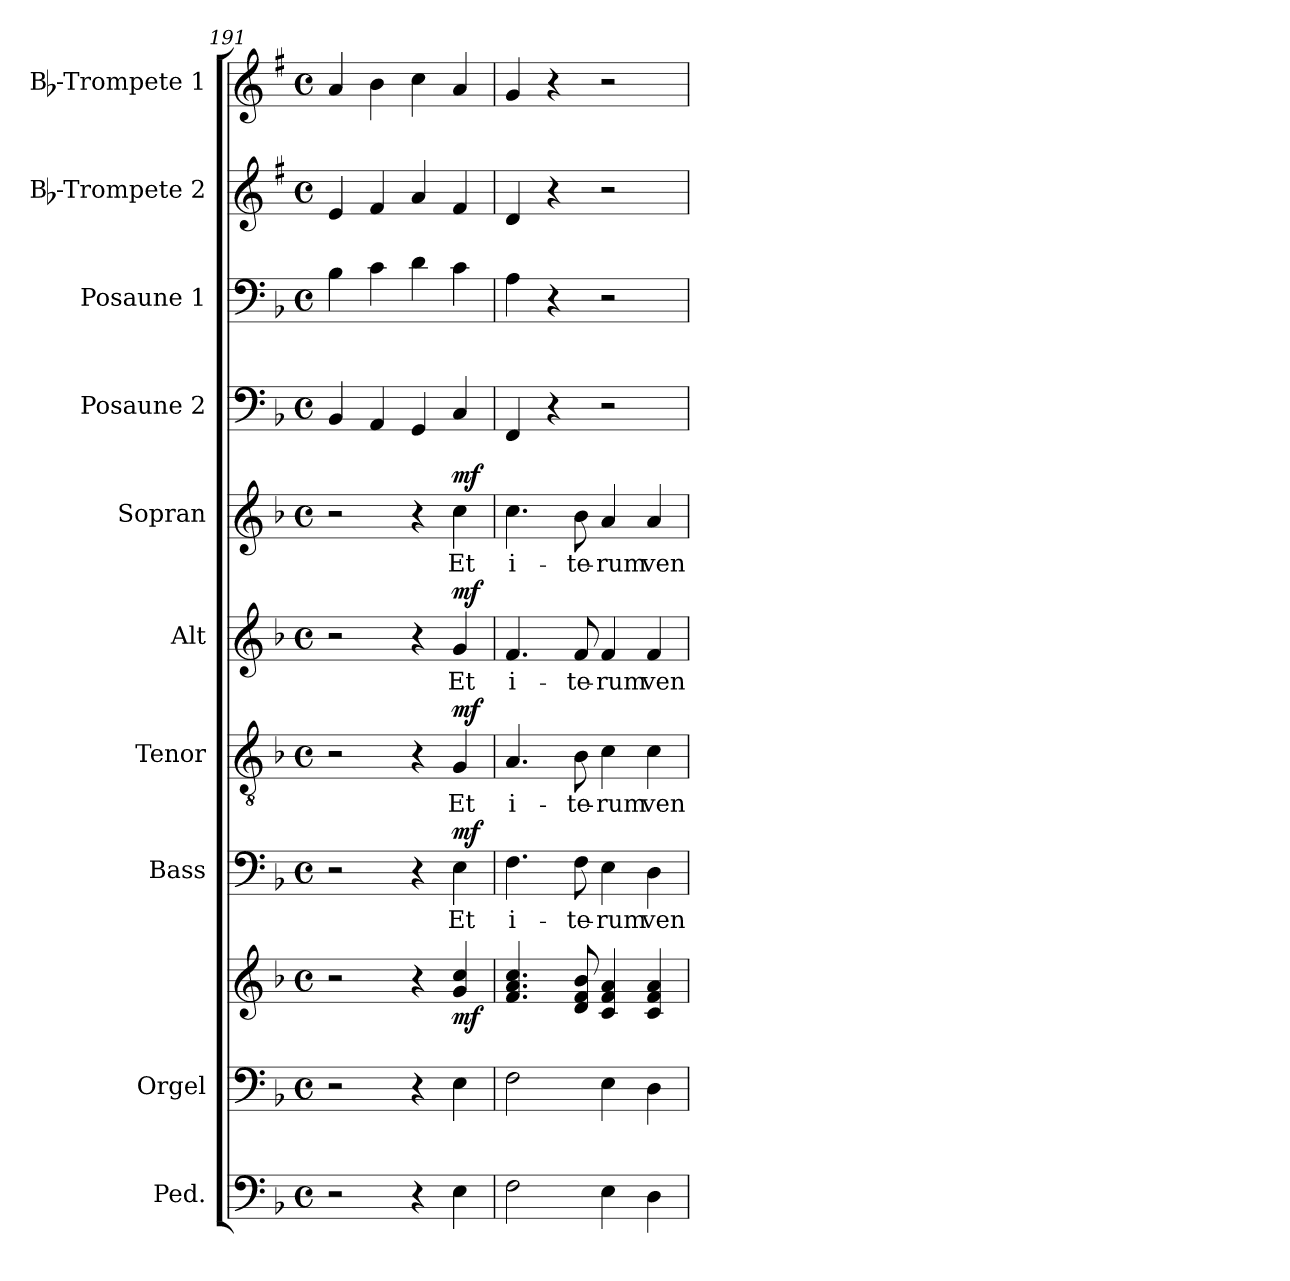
**kern	**kern	**kern	**dynam	**kern	**text	**dynam	**kern	**text	**dynam	**kern	**text	**dynam	**kern	**text	**dynam	**kern	**kern	**kern	**kern
*part10	*part9	*part9	*part9	*part8	*part8	*part8	*part7	*part7	*part7	*part6	*part6	*part6	*part5	*part5	*part5	*part4	*part3	*part2	*part1
*staff11	*staff10	*staff9	*staff9/10	*staff8	*staff8	*staff8	*staff7	*staff7	*staff7	*staff6	*staff6	*staff6	*staff5	*staff5	*staff5	*staff4	*staff3	*staff2	*staff1
*I"Ped.	*I"Orgel	*	*	*I"Bass	*	*	*I"Tenor	*	*	*I"Alt	*	*	*I"Sopran	*	*	*I"Posaune 2	*I"Posaune 1	*I"Bb-Trompete 2	*I"Bb-Trompete 1
*	*I'Org.	*	*	*I'B.	*	*	*I'T.	*	*	*I'A.	*	*	*I'S.	*	*	*I'Pos. 2	*I'Pos. 1	*I'Bb Trp. 2	*I'Bb Trp. 1
*clefF4	*clefF4	*clefG2	*	*clefF4	*	*	*clefGv2	*	*	*clefG2	*	*	*clefG2	*	*	*clefF4	*clefF4	*clefG2	*clefG2
*ITrd7c12	*	*	*	*	*	*	*	*	*	*	*	*	*	*	*	*	*	*ITrd1c2	*ITrd1c2
*k[b-]	*k[b-]	*k[b-]	*	*k[b-]	*	*	*k[b-]	*	*	*k[b-]	*	*	*k[b-]	*	*	*k[b-]	*k[b-]	*k[b-]	*k[b-]
*F:	*F:	*F:	*	*F:	*	*	*F:	*	*	*F:	*	*	*F:	*	*	*F:	*F:	*F:	*F:
*M4/4	*M4/4	*M4/4	*	*M4/4	*	*	*M4/4	*	*	*M4/4	*	*	*M4/4	*	*	*M4/4	*M4/4	*M4/4	*M4/4
*met(c)	*met(c)	*met(c)	*	*met(c)	*	*	*met(c)	*	*	*met(c)	*	*	*met(c)	*	*	*met(c)	*met(c)	*met(c)	*met(c)
=191	=191	=191	=191	=191	=191	=191	=191	=191	=191	=191	=191	=191	=191	=191	=191	=191	=191	=191	=191
2r	2r	2r	.	2r	.	.	2r	.	.	2r	.	.	2r	.	.	4BB-/	4B-\	4d/	4g/
.	.	.	.	.	.	.	.	.	.	.	.	.	.	.	.	4AA/	4c\	4e/	4a\
4r	4r	4r	.	4r	.	.	4r	.	.	4r	.	.	4r	.	.	4GG/	4d\	4g/	4b-\
!	!	!	!LO:DY:b	!	!LO:LY:b	!LO:DY:a	!	!LO:LY:b	!LO:DY:a	!	!LO:LY:b	!LO:DY:a	!	!LO:LY:b	!LO:DY:a	!	!	!	!
4EE\	4E\	4g/ 4cc/	mf	4E\	Et	mf	4G/	Et	mf	4g/	Et	mf	4cc\	Et	mf	4C/	4c\	4e/	4g/
=192	=192	=192	=192	=192	=192	=192	=192	=192	=192	=192	=192	=192	=192	=192	=192	=192	=192	=192	=192
!	!	!	!	!	!LO:LY:b	!	!	!LO:LY:b	!	!	!LO:LY:b	!	!	!LO:LY:b	!	!	!	!	!
2FF\	2F\	4.f/ 4.a/ 4.cc/	.	4.F\	i-	.	4.A/	i-	.	4.f/	i-	.	4.cc\	i-	.	4FF/	4A\	4c/	4f/
.	.	.	.	.	.	.	.	.	.	.	.	.	.	.	.	4r	4r	4r	4r
!	!	!	!	!	!LO:LY:b	!	!	!LO:LY:b	!	!	!LO:LY:b	!	!	!LO:LY:b	!	!	!	!	!
.	.	8d/ 8f/ 8b-/	.	8F\	-te-	.	8B-\	-te-	.	8f/	-te-	.	8b-\	-te-	.	.	.	.	.
!	!	!	!	!	!LO:LY:b	!	!	!LO:LY:b	!	!	!LO:LY:b	!	!	!LO:LY:b	!	!	!	!	!
4EE\	4E\	4c/ 4f/ 4a/	.	4E\	-rum	.	4c\	-rum	.	4f/	-rum	.	4a/	-rum	.	2r	2r	2r	2r
!	!	!	!	!	!LO:LY:b	!	!	!LO:LY:b	!	!	!LO:LY:b	!	!	!LO:LY:b	!	!	!	!	!
4DD\	4D\	4c/ 4f/ 4a/	.	4D\	ven-	.	4c\	ven-	.	4f/	ven-	.	4a/	ven-	.	.	.	.	.
=	=	=	=	=	=	=	=	=	=	=	=	=	=	=	=	=	=	=	=
*-	*-	*-	*-	*-	*-	*-	*-	*-	*-	*-	*-	*-	*-	*-	*-	*-	*-	*-	*-
